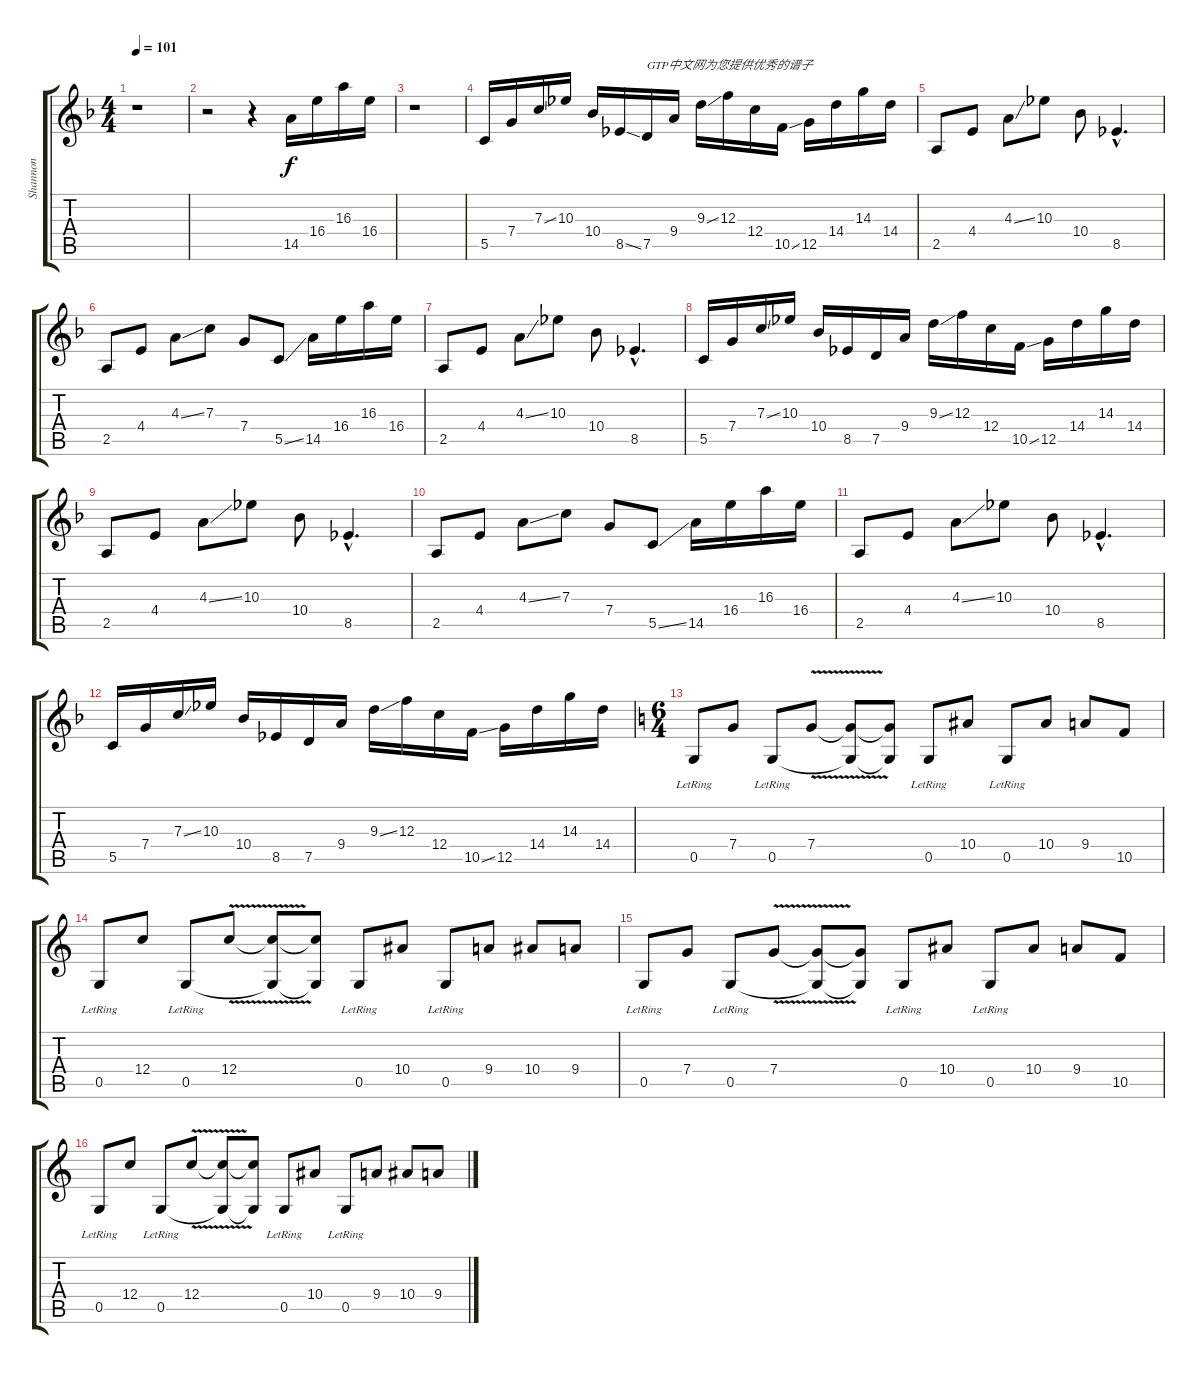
\track ("Shannon" "Shannon") {instrument distortionguitar}
\staff {score tabs}
\tuning (D4 A3 F3 C3 G2 D2) {hide}
\ts (4 4)
\tempo 101
\clef g2
\ks f
r.1{dy f instrument distortionguitar} |
r.2 r.4 14.5.16 16.4.16 16.3.16 16.4.16 |
r.1 |
5.5.16 7.4.16 7.3{ss}.16 10.3.16 10.4.16 8.5{ss}.16 7.5.16{txt "GTP中文网为您提供优秀的谱子"} 9.4.16 9.3{ss}.16 12.3.16 12.4.16 10.5{ss}.16 12.5.16 14.4.16 14.3.16 14.4.16 |
2.5.8 4.4.8 4.3{ss}.8 10.3.8 10.4.8 8.5{hac}.4{d} |
2.5.8 4.4.8 4.3{ss}.8 7.3.8 7.4.8 5.5{ss}.8 14.5.16 16.4.16 16.3.16 16.4.16 |
2.5.8 4.4.8 4.3{ss}.8 10.3.8 10.4.8 8.5{hac}.4{d} |
5.5.16 7.4.16 7.3{ss}.16 10.3.16 10.4.16 8.5.16 7.5.16 9.4.16 9.3{ss}.16 12.3.16 12.4.16 10.5{ss}.16 12.5.16 14.4.16 14.3.16 14.4.16 |
2.5.8 4.4.8 4.3{ss}.8 10.3.8 10.4.8 8.5{hac}.4{d} |
2.5.8 4.4.8 4.3{ss}.8 7.3.8 7.4.8 5.5{ss}.8 14.5.16 16.4.16 16.3.16 16.4.16 |
2.5.8 4.4.8 4.3{ss}.8 10.3.8 10.4.8 8.5{hac}.4{d} |
5.5.16 7.4.16 7.3{ss}.16 10.3.16 10.4.16 8.5.16 7.5.16 9.4.16 9.3{ss}.16 12.3.16 12.4.16 10.5{ss}.16 12.5.16 14.4.16 14.3.16 14.4.16 |
\ts (6 4)
\ks c
0.5{lr}.8 7.4.8 0.5{lr}.8 7.4{v}.8 (7.4{t} 0.5{t}).8 (7.4{t} 0.5{t}).8 0.5{lr}.8 10.4.8 0.5{lr}.8 10.4.8 9.4.8 10.5.8 |
0.5{lr}.8 12.4.8 0.5{lr}.8 12.4{v}.8 (12.4{t} 0.5{t}).8 (12.4{t} 0.5{t}).8 0.5{lr}.8 10.4.8 0.5{lr}.8 9.4.8 10.4.8 9.4.8 |
0.5{lr}.8 7.4.8 0.5{lr}.8 7.4{v}.8 (7.4{t} 0.5{t}).8 (7.4{t} 0.5{t}).8 0.5{lr}.8 10.4.8 0.5{lr}.8 10.4.8 9.4.8 10.5.8 |
0.5{lr}.8 12.4.8 0.5{lr}.8 12.4{v}.8 (12.4{t} 0.5{t}).8 (12.4{t} 0.5{t}).8 0.5{lr}.8 10.4.8 0.5{lr}.8 9.4.8 10.4.8 9.4.8
